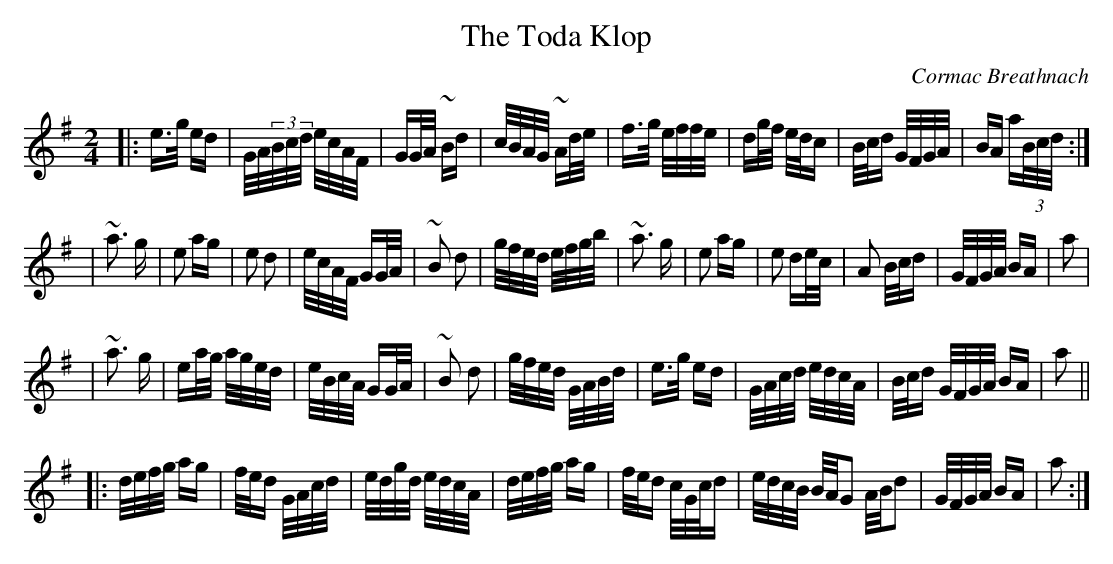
X:1
T:The Toda Klop
C:Cormac Breathnach
M:2/4
K:G
|: e>g ed | G/A/(3B/c/d/ e/c/A/F/ | GG/A/ ~Bd | c/B/A/G/ ~Ad/e/ \
| f>g e/f/f/e/ | dg/f/ e/d/c | B/c/d G/F/G/A/ | BA a(3B/c/d/ :|
| ~a3 g | e2 ag | e2 d2 | e/c/A/F/ GG/A/ | ~B2 d2 | g/f/e/d/ e/f/g/b/ \
| ~a3 g | e2 ag | e2 de/c/ | A2 B/c/d | G/F/G/A/ BA | a2 |
| ~a3 g | ea/g/ a/g/e/d/ | e/B/c/A/ GG/A/ | ~B2 d2 \
| g/f/e/d/ G/A/B/d/ | e>g ed | G/A/c/d/ e/d/c/A/ | B/c/d G/F/G/A/ BA | a2 ||
|: d/e/f/g/ ag | f/e/d G/A/c/d/ | e/d/g/d/ e/d/c/A/ | d/e/f/g/ ag \
| f/e/d c/G/c/d | e/d/c/B/ B/A/G2 A/B/d2 | G/F/G/A/ BA | a2 :|
